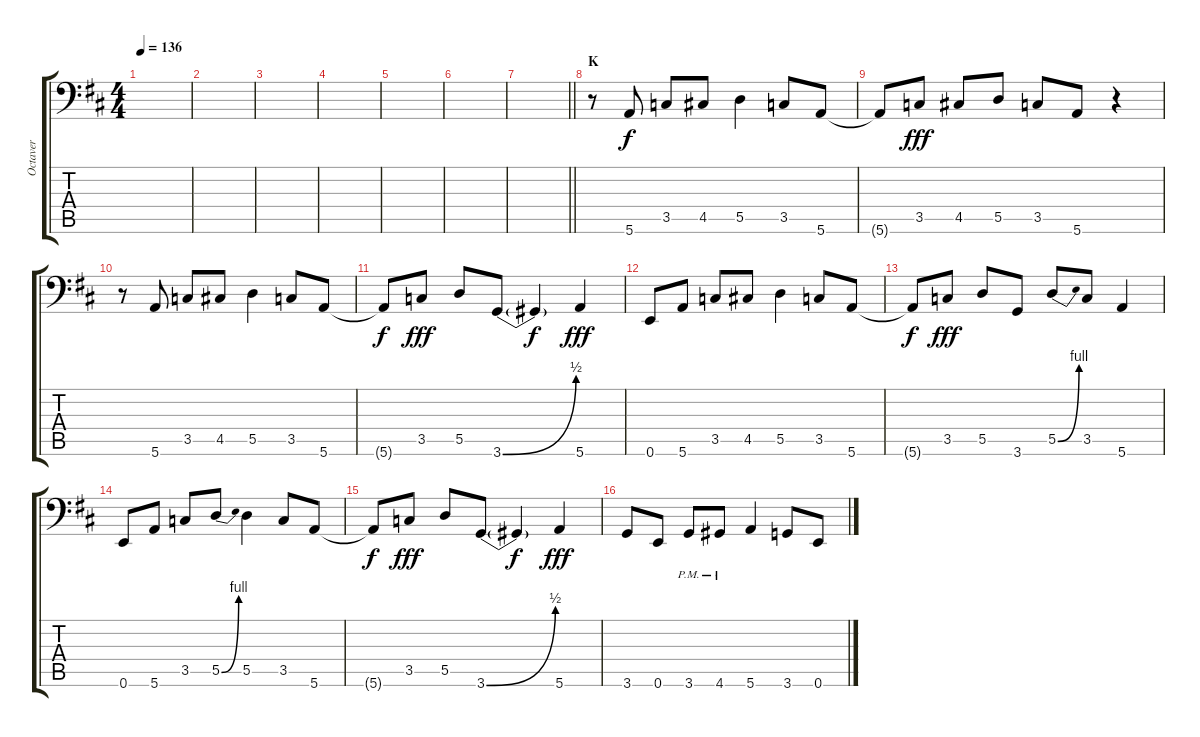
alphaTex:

\track ("Octaver" "Octaver") {instrument overdrivenguitar}
\staff {score tabs}
\tuning (E3 B2 G2 D2 A1 E1) {hide}
\ts (4 4)
\tempo 136
\clef f4
\ks d
|
|
|
|
|
|
\barLineRight lightlight
|
\section ("" "K")
r.8{instrument overdrivenguitar} 5.6.8 3.5.8 4.5.8 5.5.4 3.5.8 5.6.8 |
5.6{t}.8{dy f} 3.5.8{dy fff} 4.5.8 5.5.8 3.5.8 5.6.8 r.4 |
r.8 5.6.8 3.5.8 4.5.8 5.5.4 3.5.8 5.6.8 |
5.6{t}.8{dy f} 3.5.8{dy fff} 5.5.8 3.6{be (bend 0 0 60 2)}.8 3.6{t}.4{dy f} 5.6.4{dy fff} |
0.6.8 5.6.8 3.5.8 4.5.8 5.5.4 3.5.8 5.6.8 |
5.6{t}.8{dy f} 3.5.8{dy fff} 5.5.8 3.6.8 5.5{be (bend 0 0 60 4)}.8 3.5.8 5.6.4 |
0.6.8 5.6.8 3.5.8 5.5{be (bend 0 0 60 4)}.8 5.5.4 3.5.8 5.6.8 |
5.6{t}.8{dy f} 3.5.8{dy fff} 5.5.8 3.6{be (bend 0 0 60 2)}.8 3.6{t}.4{dy f} 5.6.4{dy fff} |
3.6.8 0.6.8 3.6{pm}.8 4.6{pm}.8 5.6.4 3.6.8 0.6.8
